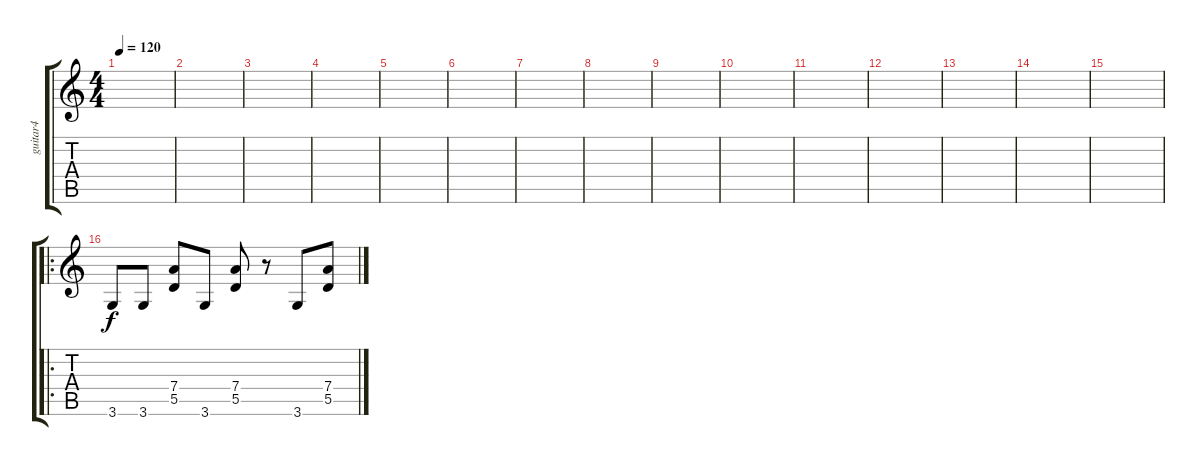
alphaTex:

\track ("guitar4" "guitar4") {instrument distortionguitar}
\staff {score tabs}
\tuning (E4 B3 G3 D3 A2 E2) {hide}
\ts (4 4)
\tempo 120
\clef g2
\ks c
|
|
|
|
|
|
|
|
|
|
|
|
|
|
|
\ro
3.6.8{volume 12 balance 0} 3.6.8 (7.4 5.5).8{instrument overdrivenguitar} 3.6.8{instrument distortionguitar} (7.4 5.5).8{instrument overdrivenguitar} r.8 3.6.8{instrument distortionguitar} (7.4 5.5).8{instrument overdrivenguitar}
